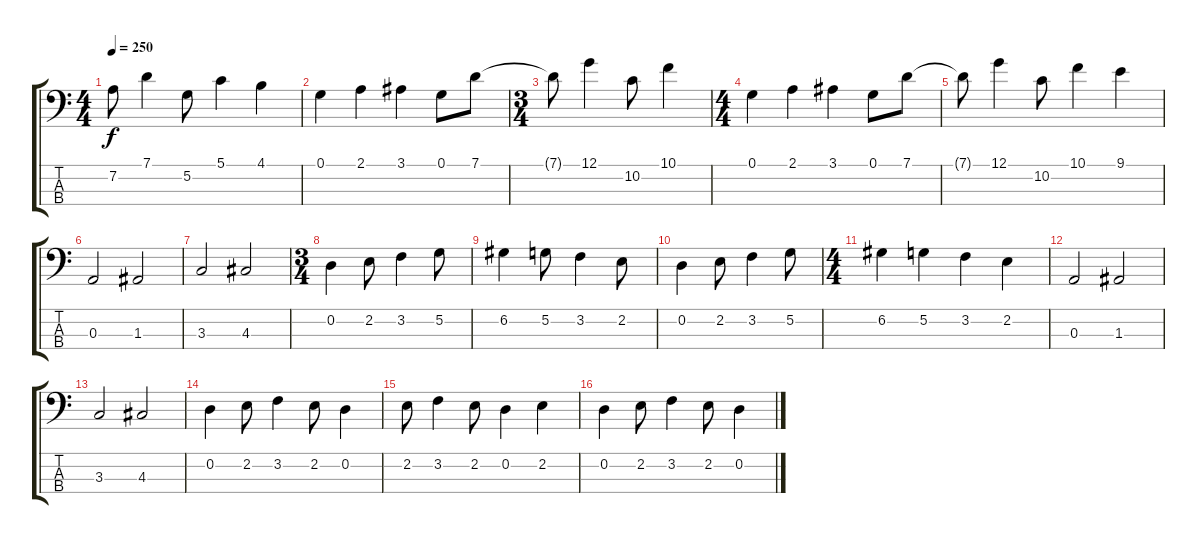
\track "" {instrument electricbassfinger}
\staff {score tabs}
\tuning (G2 D2 A1 E1) {hide}
\ts (4 4)
\tempo 250
\clef f4
\ks c
7.2{t}.8{dy f} 7.1.4 5.2.8 5.1.4 4.1.4 |
0.1.4 2.1.4 3.1.4 0.1.8 7.1.8 |
\ts (3 4)
7.1{t}.8 12.1.4 10.2.8 10.1.4 |
\ts (4 4)
0.1.4 2.1.4 3.1.4 0.1.8 7.1.8 |
7.1{t}.8 12.1.4 10.2.8 10.1.4 9.1.4 |
0.3.2 1.3.2 |
3.3.2 4.3.2 |
\ts (3 4)
0.2.4 2.2.8 3.2.4 5.2.8 |
6.2.4 5.2.8 3.2.4 2.2.8 |
0.2.4 2.2.8 3.2.4 5.2.8 |
\ts (4 4)
6.2.4 5.2.4 3.2.4 2.2.4 |
0.3.2 1.3.2 |
3.3.2 4.3.2 |
0.2.4 2.2.8 3.2.4 2.2.8 0.2.4 |
2.2.8 3.2.4 2.2.8 0.2.4 2.2.4 |
0.2.4 2.2.8 3.2.4 2.2.8 0.2.4
